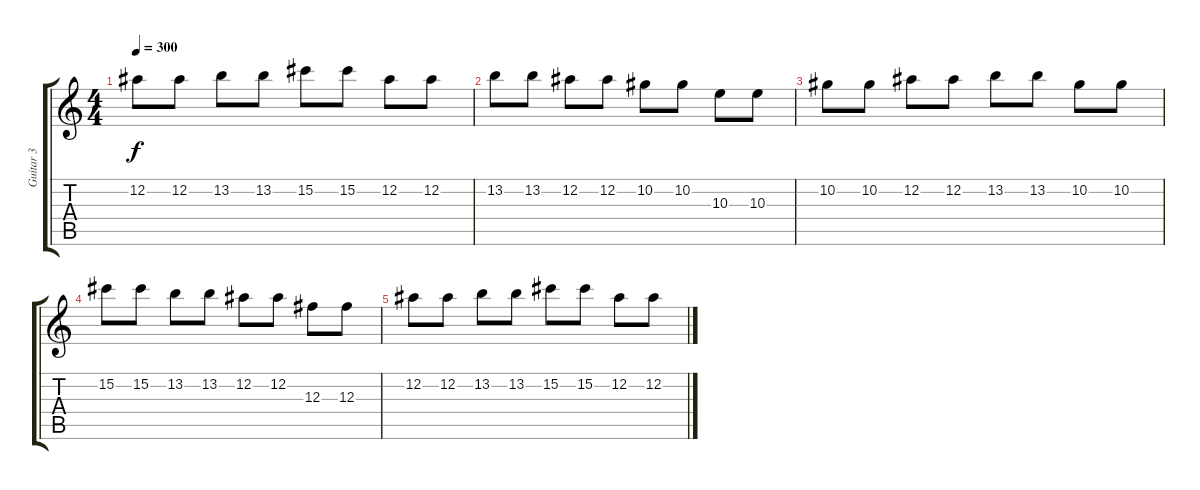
\track ("Guitar 3" "Guitar 3") {instrument distortionguitar}
\staff {score tabs}
\tuning (Eb4 Bb3 Gb3 Db3 Ab2 Eb2) {hide}
\ts (4 4)
\tempo 300
\clef g2
\ks c
12.2.8{dy f} 12.2.8 13.2.8 13.2.8 15.2.8 15.2.8 12.2.8 12.2.8 |
13.2.8 13.2.8 12.2.8 12.2.8 10.2.8 10.2.8 10.3.8 10.3.8 |
10.2.8 10.2.8 12.2.8 12.2.8 13.2.8 13.2.8 10.2.8 10.2.8 |
15.2.8 15.2.8 13.2.8 13.2.8 12.2.8 12.2.8 12.3.8 12.3.8 |
12.2.8 12.2.8 13.2.8 13.2.8 15.2.8 15.2.8 12.2.8 12.2.8
